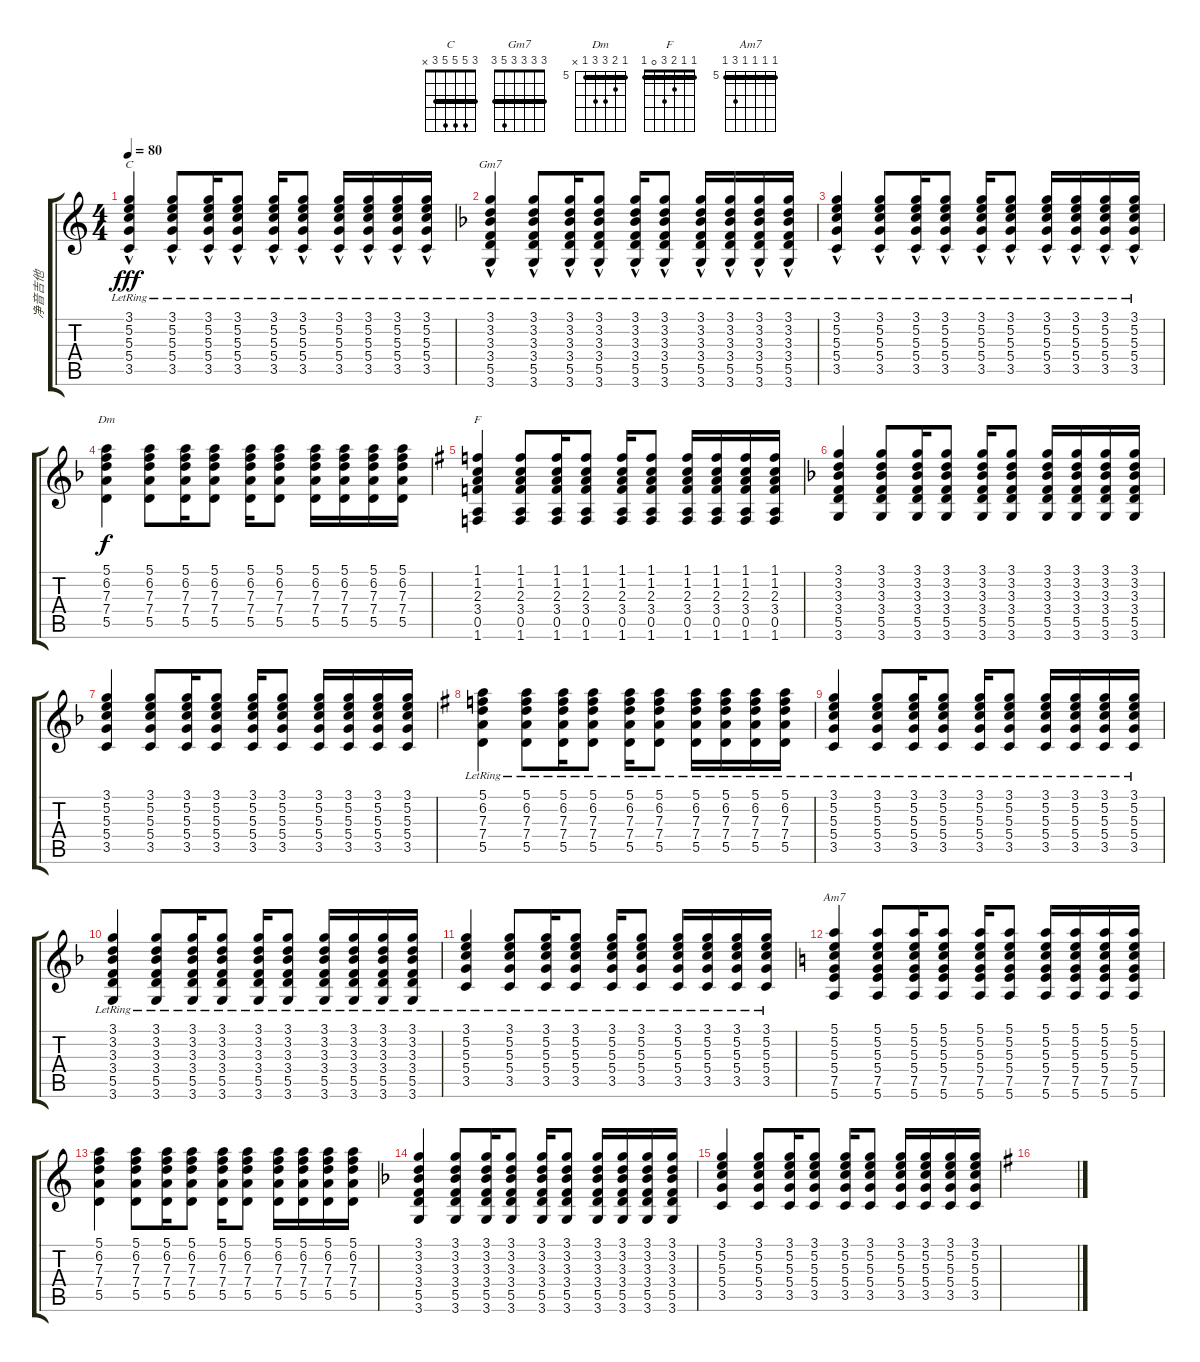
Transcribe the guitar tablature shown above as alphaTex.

\track ("净音吉他" "净音吉他") {instrument acousticguitarsteel}
\staff {score tabs}
\tuning (E4 B3 G3 D3 A2 E2) {hide}
\chord ("C" 3 5 5 5 3 x) {barre 3}
\chord ("Gm7" 3 3 3 3 5 3) {barre 3}
\chord ("Dm" 5 6 7 7 5 x) {firstfret 5 barre 5}
\chord ("F" 1 1 2 3 0 1) {barre 1}
\chord ("Am7" 5 5 5 5 7 5) {firstfret 5 barre 5}
\ts (4 4)
\tempo 80
\clef g2
\ks c
(3.1{hac lr} 5.2{hac lr} 5.3{hac lr} 5.4{hac lr} 3.5{hac lr}).4{ch "C" dy fff} (3.1{hac lr} 5.2{hac lr} 5.3{hac lr} 5.4{hac lr} 3.5{hac lr}).8 (3.1{hac lr} 5.2{hac lr} 5.3{hac lr} 5.4{hac lr} 3.5{hac lr}).16 (3.1{hac lr} 5.2{hac lr} 5.3{hac lr} 5.4{hac lr} 3.5{hac lr}).8 (3.1{hac lr} 5.2{hac lr} 5.3{hac lr} 5.4{hac lr} 3.5{hac lr}).16 (3.1{hac lr} 5.2{hac lr} 5.3{hac lr} 5.4{hac lr} 3.5{hac lr}).8 (3.1{hac lr} 5.2{hac lr} 5.3{hac lr} 5.4{hac lr} 3.5{hac lr}).16 (3.1{hac lr} 5.2{hac lr} 5.3{hac lr} 5.4{hac lr} 3.5{hac lr}).16 (3.1{hac lr} 5.2{hac lr} 5.3{hac lr} 5.4{hac lr} 3.5{hac lr}).16 (3.1{hac lr} 5.2{hac lr} 5.3{hac lr} 5.4{hac lr} 3.5{hac lr}).16 |
\ks f
(3.1{hac lr} 3.2{hac lr} 3.3{hac lr} 3.4{hac lr} 5.5{hac lr} 3.6{hac lr}).4{ch "Gm7"} (3.1{hac lr} 3.2{hac lr} 3.3{hac lr} 3.4{hac lr} 5.5{hac lr} 3.6{hac lr}).8 (3.1{hac lr} 3.2{hac lr} 3.3{hac lr} 3.4{hac lr} 5.5{hac lr} 3.6{hac lr}).16 (3.1{hac lr} 3.2{hac lr} 3.3{hac lr} 3.4{hac lr} 5.5{hac lr} 3.6{hac lr}).8 (3.1{hac lr} 3.2{hac lr} 3.3{hac lr} 3.4{hac lr} 5.5{hac lr} 3.6{hac lr}).16 (3.1{hac lr} 3.2{hac lr} 3.3{hac lr} 3.4{hac lr} 5.5{hac lr} 3.6{hac lr}).8 (3.1{hac lr} 3.2{hac lr} 3.3{hac lr} 3.4{hac lr} 5.5{hac lr} 3.6{hac lr}).16 (3.1{hac lr} 3.2{hac lr} 3.3{hac lr} 3.4{hac lr} 5.5{hac lr} 3.6{hac lr}).16 (3.1{hac lr} 3.2{hac lr} 3.3{hac lr} 3.4{hac lr} 5.5{hac lr} 3.6{hac lr}).16 (3.1{hac lr} 3.2{hac lr} 3.3{hac lr} 3.4{hac lr} 5.5{hac lr} 3.6{hac lr}).16 |
(3.1{hac lr} 5.2{hac lr} 5.3{hac lr} 5.4{hac lr} 3.5{hac lr}).4 (3.1{hac lr} 5.2{hac lr} 5.3{hac lr} 5.4{hac lr} 3.5{hac lr}).8 (3.1{hac lr} 5.2{hac lr} 5.3{hac lr} 5.4{hac lr} 3.5{hac lr}).16 (3.1{hac lr} 5.2{hac lr} 5.3{hac lr} 5.4{hac lr} 3.5{hac lr}).8 (3.1{hac lr} 5.2{hac lr} 5.3{hac lr} 5.4{hac lr} 3.5{hac lr}).16 (3.1{hac lr} 5.2{hac lr} 5.3{hac lr} 5.4{hac lr} 3.5{hac lr}).8 (3.1{hac lr} 5.2{hac lr} 5.3{hac lr} 5.4{hac lr} 3.5{hac lr}).16 (3.1{hac lr} 5.2{hac lr} 5.3{hac lr} 5.4{hac lr} 3.5{hac lr}).16 (3.1{hac lr} 5.2{hac lr} 5.3{hac lr} 5.4{hac lr} 3.5{hac lr}).16 (3.1{hac lr} 5.2{hac lr} 5.3{hac lr} 5.4{hac lr} 3.5{hac lr}).16 |
(5.1 6.2 7.3 7.4 5.5).4{ch "Dm" dy f} (5.1 6.2 7.3 7.4 5.5).8 (5.1 6.2 7.3 7.4 5.5).16 (5.1 6.2 7.3 7.4 5.5).8 (5.1 6.2 7.3 7.4 5.5).16 (5.1 6.2 7.3 7.4 5.5).8 (5.1 6.2 7.3 7.4 5.5).16 (5.1 6.2 7.3 7.4 5.5).16 (5.1 6.2 7.3 7.4 5.5).16 (5.1 6.2 7.3 7.4 5.5).16 |
\ks g
(1.1 1.2 2.3 3.4 0.5 1.6).4{ch "F"} (1.1 1.2 2.3 3.4 0.5 1.6).8 (1.1 1.2 2.3 3.4 0.5 1.6).16 (1.1 1.2 2.3 3.4 0.5 1.6).8 (1.1 1.2 2.3 3.4 0.5 1.6).16 (1.1 1.2 2.3 3.4 0.5 1.6).8 (1.1 1.2 2.3 3.4 0.5 1.6).16 (1.1 1.2 2.3 3.4 0.5 1.6).16 (1.1 1.2 2.3 3.4 0.5 1.6).16 (1.1 1.2 2.3 3.4 0.5 1.6).16 |
\ks f
(3.1 3.2 3.3 3.4 5.5 3.6).4 (3.1 3.2 3.3 3.4 5.5 3.6).8 (3.1 3.2 3.3 3.4 5.5 3.6).16 (3.1 3.2 3.3 3.4 5.5 3.6).8 (3.1 3.2 3.3 3.4 5.5 3.6).16 (3.1 3.2 3.3 3.4 5.5 3.6).8 (3.1 3.2 3.3 3.4 5.5 3.6).16 (3.1 3.2 3.3 3.4 5.5 3.6).16 (3.1 3.2 3.3 3.4 5.5 3.6).16 (3.1 3.2 3.3 3.4 5.5 3.6).16 |
(3.1 5.2 5.3 5.4 3.5).4 (3.1 5.2 5.3 5.4 3.5).8 (3.1 5.2 5.3 5.4 3.5).16 (3.1 5.2 5.3 5.4 3.5).8 (3.1 5.2 5.3 5.4 3.5).16 (3.1 5.2 5.3 5.4 3.5).8 (3.1 5.2 5.3 5.4 3.5).16 (3.1 5.2 5.3 5.4 3.5).16 (3.1 5.2 5.3 5.4 3.5).16 (3.1 5.2 5.3 5.4 3.5).16 |
\ks g
(5.1{lr} 6.2{lr} 7.3{lr} 7.4{lr} 5.5{lr}).4 (5.1{lr} 6.2{lr} 7.3{lr} 7.4{lr} 5.5{lr}).8 (5.1{lr} 6.2{lr} 7.3{lr} 7.4{lr} 5.5{lr}).16 (5.1{lr} 6.2{lr} 7.3{lr} 7.4{lr} 5.5{lr}).8 (5.1{lr} 6.2{lr} 7.3{lr} 7.4{lr} 5.5{lr}).16 (5.1{lr} 6.2{lr} 7.3{lr} 7.4{lr} 5.5{lr}).8 (5.1{lr} 6.2{lr} 7.3{lr} 7.4{lr} 5.5{lr}).16 (5.1{lr} 6.2{lr} 7.3{lr} 7.4{lr} 5.5{lr}).16 (5.1{lr} 6.2{lr} 7.3{lr} 7.4{lr} 5.5{lr}).16 (5.1{lr} 6.2{lr} 7.3{lr} 7.4{lr} 5.5{lr}).16 |
(3.1{lr} 5.2{lr} 5.3{lr} 5.4{lr} 3.5{lr}).4 (3.1{lr} 5.2{lr} 5.3{lr} 5.4{lr} 3.5{lr}).8 (3.1{lr} 5.2{lr} 5.3{lr} 5.4{lr} 3.5{lr}).16 (3.1{lr} 5.2{lr} 5.3{lr} 5.4{lr} 3.5{lr}).8 (3.1{lr} 5.2{lr} 5.3{lr} 5.4{lr} 3.5{lr}).16 (3.1{lr} 5.2{lr} 5.3{lr} 5.4{lr} 3.5{lr}).8 (3.1{lr} 5.2{lr} 5.3{lr} 5.4{lr} 3.5{lr}).16 (3.1{lr} 5.2{lr} 5.3{lr} 5.4{lr} 3.5{lr}).16 (3.1{lr} 5.2{lr} 5.3{lr} 5.4{lr} 3.5{lr}).16 (3.1{lr} 5.2{lr} 5.3{lr} 5.4{lr} 3.5{lr}).16 |
\ks f
(3.1{lr} 3.2{lr} 3.3{lr} 3.4{lr} 5.5{lr} 3.6{lr}).4 (3.1{lr} 3.2{lr} 3.3{lr} 3.4{lr} 5.5{lr} 3.6{lr}).8 (3.1{lr} 3.2{lr} 3.3{lr} 3.4{lr} 5.5{lr} 3.6{lr}).16 (3.1{lr} 3.2{lr} 3.3{lr} 3.4{lr} 5.5{lr} 3.6{lr}).8 (3.1{lr} 3.2{lr} 3.3{lr} 3.4{lr} 5.5{lr} 3.6{lr}).16 (3.1{lr} 3.2{lr} 3.3{lr} 3.4{lr} 5.5{lr} 3.6{lr}).8 (3.1{lr} 3.2{lr} 3.3{lr} 3.4{lr} 5.5{lr} 3.6{lr}).16 (3.1{lr} 3.2{lr} 3.3{lr} 3.4{lr} 5.5{lr} 3.6{lr}).16 (3.1{lr} 3.2{lr} 3.3{lr} 3.4{lr} 5.5{lr} 3.6{lr}).16 (3.1{lr} 3.2{lr} 3.3{lr} 3.4{lr} 5.5{lr} 3.6{lr}).16 |
(3.1{lr} 5.2{lr} 5.3{lr} 5.4{lr} 3.5{lr}).4 (3.1{lr} 5.2{lr} 5.3{lr} 5.4{lr} 3.5{lr}).8 (3.1{lr} 5.2{lr} 5.3{lr} 5.4{lr} 3.5{lr}).16 (3.1{lr} 5.2{lr} 5.3{lr} 5.4{lr} 3.5{lr}).8 (3.1{lr} 5.2{lr} 5.3{lr} 5.4{lr} 3.5{lr}).16 (3.1{lr} 5.2{lr} 5.3{lr} 5.4{lr} 3.5{lr}).8 (3.1{lr} 5.2{lr} 5.3{lr} 5.4{lr} 3.5{lr}).16 (3.1{lr} 5.2{lr} 5.3{lr} 5.4{lr} 3.5{lr}).16 (3.1{lr} 5.2{lr} 5.3{lr} 5.4{lr} 3.5{lr}).16 (3.1{lr} 5.2{lr} 5.3{lr} 5.4{lr} 3.5{lr}).16 |
\ks c
(5.1 5.2 5.3 5.4 7.5 5.6).4{ch "Am7"} (5.1 5.2 5.3 5.4 7.5 5.6).8 (5.1 5.2 5.3 5.4 7.5 5.6).16 (5.1 5.2 5.3 5.4 7.5 5.6).8 (5.1 5.2 5.3 5.4 7.5 5.6).16 (5.1 5.2 5.3 5.4 7.5 5.6).8 (5.1 5.2 5.3 5.4 7.5 5.6).16 (5.1 5.2 5.3 5.4 7.5 5.6).16 (5.1 5.2 5.3 5.4 7.5 5.6).16 (5.1 5.2 5.3 5.4 7.5 5.6).16 |
(5.1 6.2 7.3 7.4 5.5).4 (5.1 6.2 7.3 7.4 5.5).8 (5.1 6.2 7.3 7.4 5.5).16 (5.1 6.2 7.3 7.4 5.5).8 (5.1 6.2 7.3 7.4 5.5).16 (5.1 6.2 7.3 7.4 5.5).8 (5.1 6.2 7.3 7.4 5.5).16 (5.1 6.2 7.3 7.4 5.5).16 (5.1 6.2 7.3 7.4 5.5).16 (5.1 6.2 7.3 7.4 5.5).16 |
\ks f
(3.1 3.2 3.3 3.4 5.5 3.6).4 (3.1 3.2 3.3 3.4 5.5 3.6).8 (3.1 3.2 3.3 3.4 5.5 3.6).16 (3.1 3.2 3.3 3.4 5.5 3.6).8 (3.1 3.2 3.3 3.4 5.5 3.6).16 (3.1 3.2 3.3 3.4 5.5 3.6).8 (3.1 3.2 3.3 3.4 5.5 3.6).16 (3.1 3.2 3.3 3.4 5.5 3.6).16 (3.1 3.2 3.3 3.4 5.5 3.6).16 (3.1 3.2 3.3 3.4 5.5 3.6).16 |
(3.1 5.2 5.3 5.4 3.5).4 (3.1 5.2 5.3 5.4 3.5).8 (3.1 5.2 5.3 5.4 3.5).16 (3.1 5.2 5.3 5.4 3.5).8 (3.1 5.2 5.3 5.4 3.5).16 (3.1 5.2 5.3 5.4 3.5).8 (3.1 5.2 5.3 5.4 3.5).16 (3.1 5.2 5.3 5.4 3.5).16 (3.1 5.2 5.3 5.4 3.5).16 (3.1 5.2 5.3 5.4 3.5).16 |
\ks g
